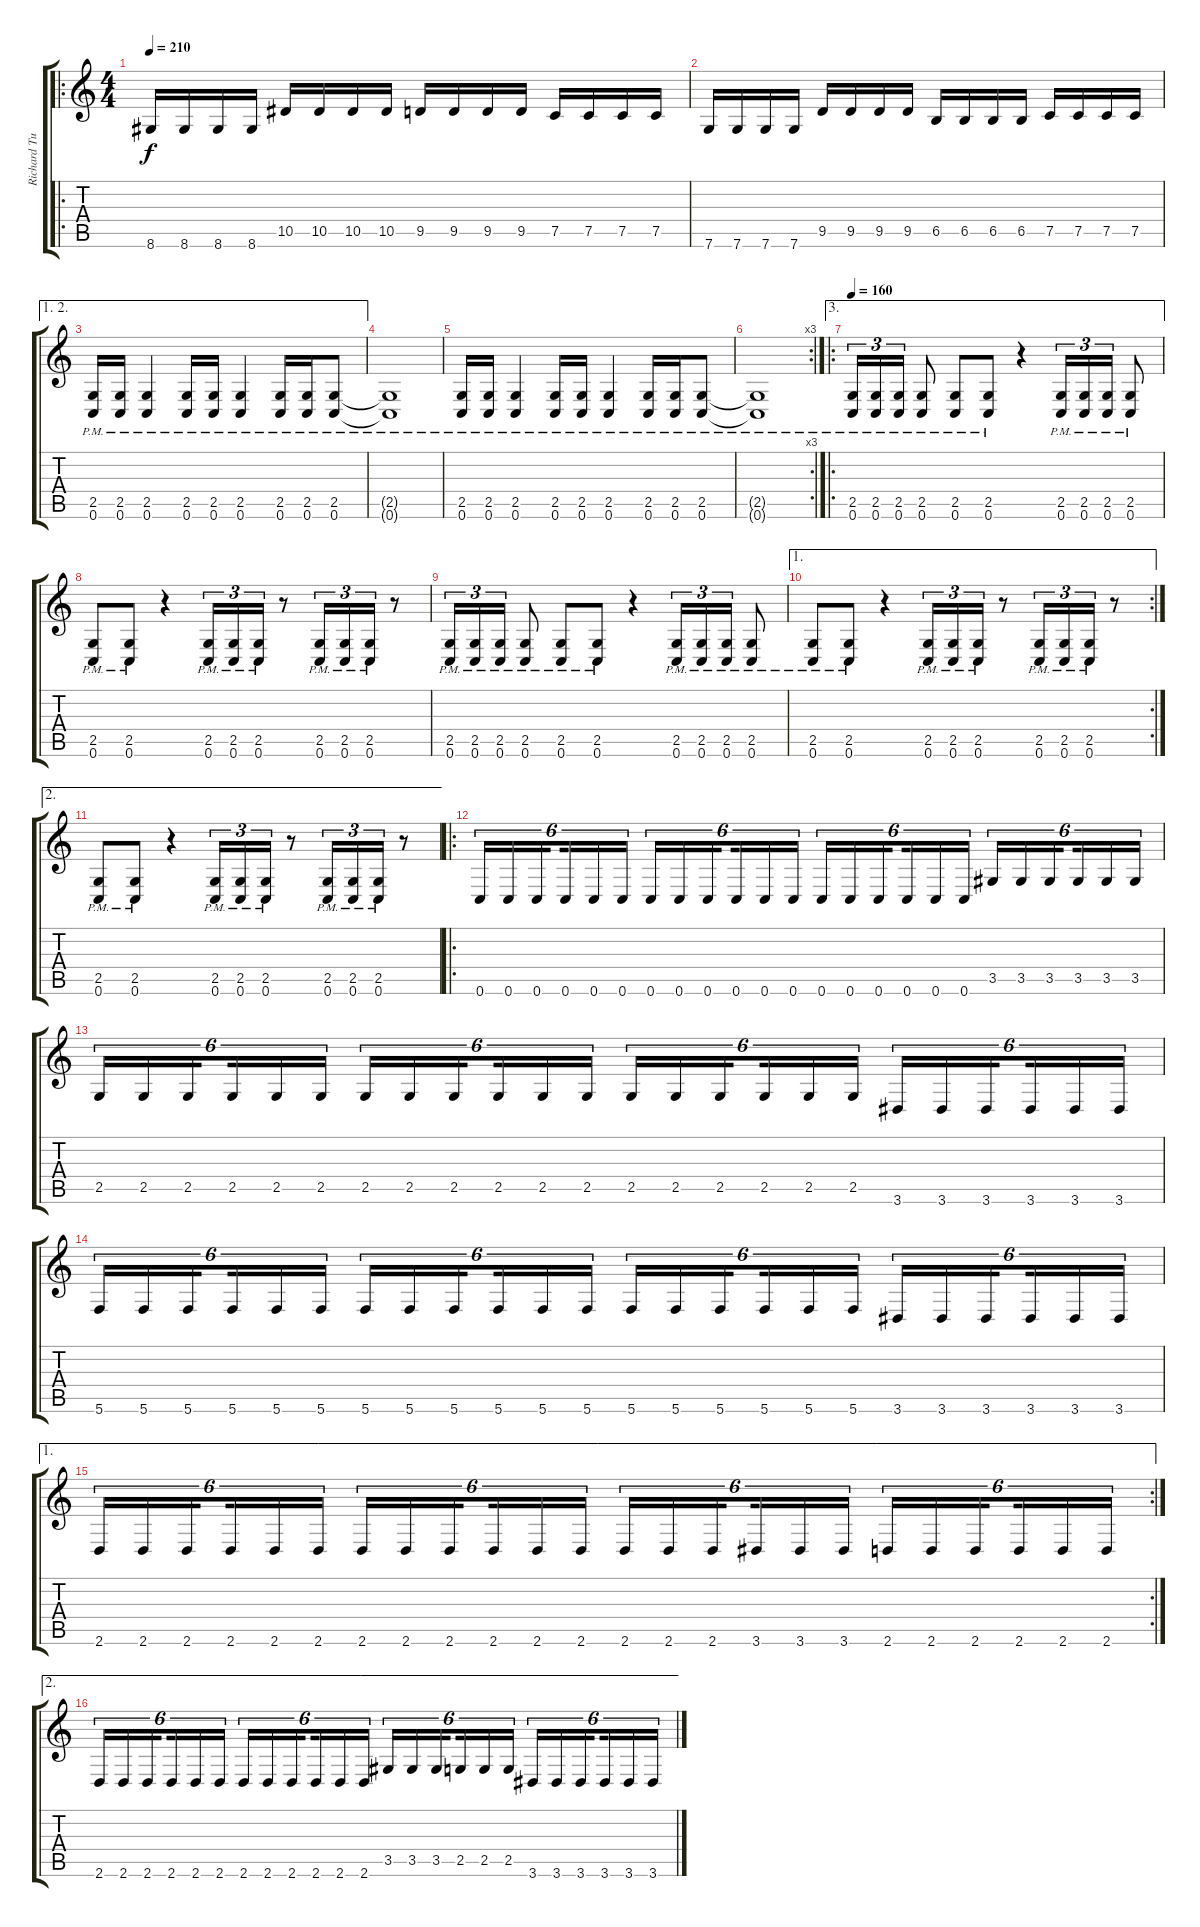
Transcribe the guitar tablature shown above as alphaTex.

\track ("Richard Turbeville" "Richard Tu") {instrument distortionguitar}
\staff {score tabs}
\tuning (C4 G3 Eb3 Bb2 F2 C2) {hide}
\ro
\ts (4 4)
\tempo 210
\clef g2
\ks c
8.6.16{dy f} 8.6.16 8.6.16 8.6.16 10.5.16 10.5.16 10.5.16 10.5.16 9.5.16 9.5.16 9.5.16 9.5.16 7.5.16 7.5.16 7.5.16 7.5.16 |
7.6.16 7.6.16 7.6.16 7.6.16 9.5.16 9.5.16 9.5.16 9.5.16 6.5.16 6.5.16 6.5.16 6.5.16 7.5.16 7.5.16 7.5.16 7.5.16 |
\ae (1 2)
(2.5{pm} 0.6{pm}).16 (2.5{pm} 0.6{pm}).16 (2.5{pm} 0.6{pm}).4 (2.5{pm} 0.6{pm}).16 (2.5{pm} 0.6{pm}).16 (2.5{pm} 0.6{pm}).4 (2.5{pm} 0.6{pm}).16 (2.5{pm} 0.6{pm}).16 (2.5{pm} 0.6{pm}).8 |
(2.5{pm t} 0.6{pm t}).1 |
(2.5{pm} 0.6{pm}).16 (2.5{pm} 0.6{pm}).16 (2.5{pm} 0.6{pm}).4 (2.5{pm} 0.6{pm}).16 (2.5{pm} 0.6{pm}).16 (2.5{pm} 0.6{pm}).4 (2.5{pm} 0.6{pm}).16 (2.5{pm} 0.6{pm}).16 (2.5{pm} 0.6{pm}).8 |
\rc 3
(2.5{pm t} 0.6{pm t}).1 |
\ae 3
\ro
\tempo 160
(2.5{pm} 0.6{pm}).16{tu (3 2)} (2.5{pm} 0.6{pm}).16{tu (3 2)} (2.5{pm} 0.6{pm}).16{tu (3 2)} (2.5{pm} 0.6{pm}).8 (2.5{pm} 0.6{pm}).8 (2.5{pm} 0.6{pm}).8 r.4 (2.5{pm} 0.6{pm}).16{tu (3 2)} (2.5{pm} 0.6{pm}).16{tu (3 2)} (2.5{pm} 0.6{pm}).16{tu (3 2)} (2.5{pm} 0.6{pm}).8 |
(2.5{pm} 0.6{pm}).8 (2.5{pm} 0.6{pm}).8 r.4 (2.5{pm} 0.6{pm}).16{tu (3 2)} (2.5{pm} 0.6{pm}).16{tu (3 2)} (2.5{pm} 0.6{pm}).16{tu (3 2)} r.8 (2.5{pm} 0.6{pm}).16{tu (3 2)} (2.5{pm} 0.6{pm}).16{tu (3 2)} (2.5{pm} 0.6{pm}).16{tu (3 2)} r.8 |
(2.5{pm} 0.6{pm}).16{tu (3 2)} (2.5{pm} 0.6{pm}).16{tu (3 2)} (2.5{pm} 0.6{pm}).16{tu (3 2)} (2.5{pm} 0.6{pm}).8 (2.5{pm} 0.6{pm}).8 (2.5{pm} 0.6{pm}).8 r.4 (2.5{pm} 0.6{pm}).16{tu (3 2)} (2.5{pm} 0.6{pm}).16{tu (3 2)} (2.5{pm} 0.6{pm}).16{tu (3 2)} (2.5{pm} 0.6{pm}).8 |
\ae 1
\rc 2
(2.5{pm} 0.6{pm}).8 (2.5{pm} 0.6{pm}).8 r.4 (2.5{pm} 0.6{pm}).16{tu (3 2)} (2.5{pm} 0.6{pm}).16{tu (3 2)} (2.5{pm} 0.6{pm}).16{tu (3 2)} r.8 (2.5{pm} 0.6{pm}).16{tu (3 2)} (2.5{pm} 0.6{pm}).16{tu (3 2)} (2.5{pm} 0.6{pm}).16{tu (3 2)} r.8 |
\ae 2
(2.5{pm} 0.6{pm}).8 (2.5{pm} 0.6{pm}).8 r.4 (2.5{pm} 0.6{pm}).16{tu (3 2)} (2.5{pm} 0.6{pm}).16{tu (3 2)} (2.5{pm} 0.6{pm}).16{tu (3 2)} r.8 (2.5{pm} 0.6{pm}).16{tu (3 2)} (2.5{pm} 0.6{pm}).16{tu (3 2)} (2.5{pm} 0.6{pm}).16{tu (3 2)} r.8 |
\ro
0.6.16{tu (6 4)} 0.6.16{tu (6 4)} 0.6.16{tu (6 4) beam splitsecondary} 0.6.16{tu (6 4)} 0.6.16{tu (6 4)} 0.6.16{tu (6 4)} 0.6.16{tu (6 4)} 0.6.16{tu (6 4)} 0.6.16{tu (6 4) beam splitsecondary} 0.6.16{tu (6 4)} 0.6.16{tu (6 4)} 0.6.16{tu (6 4)} 0.6.16{tu (6 4)} 0.6.16{tu (6 4)} 0.6.16{tu (6 4) beam splitsecondary} 0.6.16{tu (6 4)} 0.6.16{tu (6 4)} 0.6.16{tu (6 4)} 3.5.16{tu (6 4)} 3.5.16{tu (6 4)} 3.5.16{tu (6 4) beam splitsecondary} 3.5.16{tu (6 4)} 3.5.16{tu (6 4)} 3.5.16{tu (6 4)} |
2.5.16{tu (6 4)} 2.5.16{tu (6 4)} 2.5.16{tu (6 4) beam splitsecondary} 2.5.16{tu (6 4)} 2.5.16{tu (6 4)} 2.5.16{tu (6 4)} 2.5.16{tu (6 4)} 2.5.16{tu (6 4)} 2.5.16{tu (6 4) beam splitsecondary} 2.5.16{tu (6 4)} 2.5.16{tu (6 4)} 2.5.16{tu (6 4)} 2.5.16{tu (6 4)} 2.5.16{tu (6 4)} 2.5.16{tu (6 4) beam splitsecondary} 2.5.16{tu (6 4)} 2.5.16{tu (6 4)} 2.5.16{tu (6 4)} 3.6.16{tu (6 4)} 3.6.16{tu (6 4)} 3.6.16{tu (6 4) beam splitsecondary} 3.6.16{tu (6 4)} 3.6.16{tu (6 4)} 3.6.16{tu (6 4)} |
5.6.16{tu (6 4)} 5.6.16{tu (6 4)} 5.6.16{tu (6 4) beam splitsecondary} 5.6.16{tu (6 4)} 5.6.16{tu (6 4)} 5.6.16{tu (6 4)} 5.6.16{tu (6 4)} 5.6.16{tu (6 4)} 5.6.16{tu (6 4) beam splitsecondary} 5.6.16{tu (6 4)} 5.6.16{tu (6 4)} 5.6.16{tu (6 4)} 5.6.16{tu (6 4)} 5.6.16{tu (6 4)} 5.6.16{tu (6 4) beam splitsecondary} 5.6.16{tu (6 4)} 5.6.16{tu (6 4)} 5.6.16{tu (6 4)} 3.6.16{tu (6 4)} 3.6.16{tu (6 4)} 3.6.16{tu (6 4) beam splitsecondary} 3.6.16{tu (6 4)} 3.6.16{tu (6 4)} 3.6.16{tu (6 4)} |
\ae 1
\rc 2
2.6.16{tu (6 4)} 2.6.16{tu (6 4)} 2.6.16{tu (6 4) beam splitsecondary} 2.6.16{tu (6 4)} 2.6.16{tu (6 4)} 2.6.16{tu (6 4)} 2.6.16{tu (6 4)} 2.6.16{tu (6 4)} 2.6.16{tu (6 4) beam splitsecondary} 2.6.16{tu (6 4)} 2.6.16{tu (6 4)} 2.6.16{tu (6 4)} 2.6.16{tu (6 4)} 2.6.16{tu (6 4)} 2.6.16{tu (6 4) beam splitsecondary} 3.6.16{tu (6 4)} 3.6.16{tu (6 4)} 3.6.16{tu (6 4)} 2.6.16{tu (6 4)} 2.6.16{tu (6 4)} 2.6.16{tu (6 4) beam splitsecondary} 2.6.16{tu (6 4)} 2.6.16{tu (6 4)} 2.6.16{tu (6 4)} |
\ae 2
2.6.16{tu (6 4)} 2.6.16{tu (6 4)} 2.6.16{tu (6 4) beam splitsecondary} 2.6.16{tu (6 4)} 2.6.16{tu (6 4)} 2.6.16{tu (6 4)} 2.6.16{tu (6 4)} 2.6.16{tu (6 4)} 2.6.16{tu (6 4) beam splitsecondary} 2.6.16{tu (6 4)} 2.6.16{tu (6 4)} 2.6.16{tu (6 4)} 3.5.16{tu (6 4)} 3.5.16{tu (6 4)} 3.5.16{tu (6 4) beam splitsecondary} 2.5.16{tu (6 4)} 2.5.16{tu (6 4)} 2.5.16{tu (6 4)} 3.6.16{tu (6 4)} 3.6.16{tu (6 4)} 3.6.16{tu (6 4) beam splitsecondary} 3.6.16{tu (6 4)} 3.6.16{tu (6 4)} 3.6.16{tu (6 4)}
